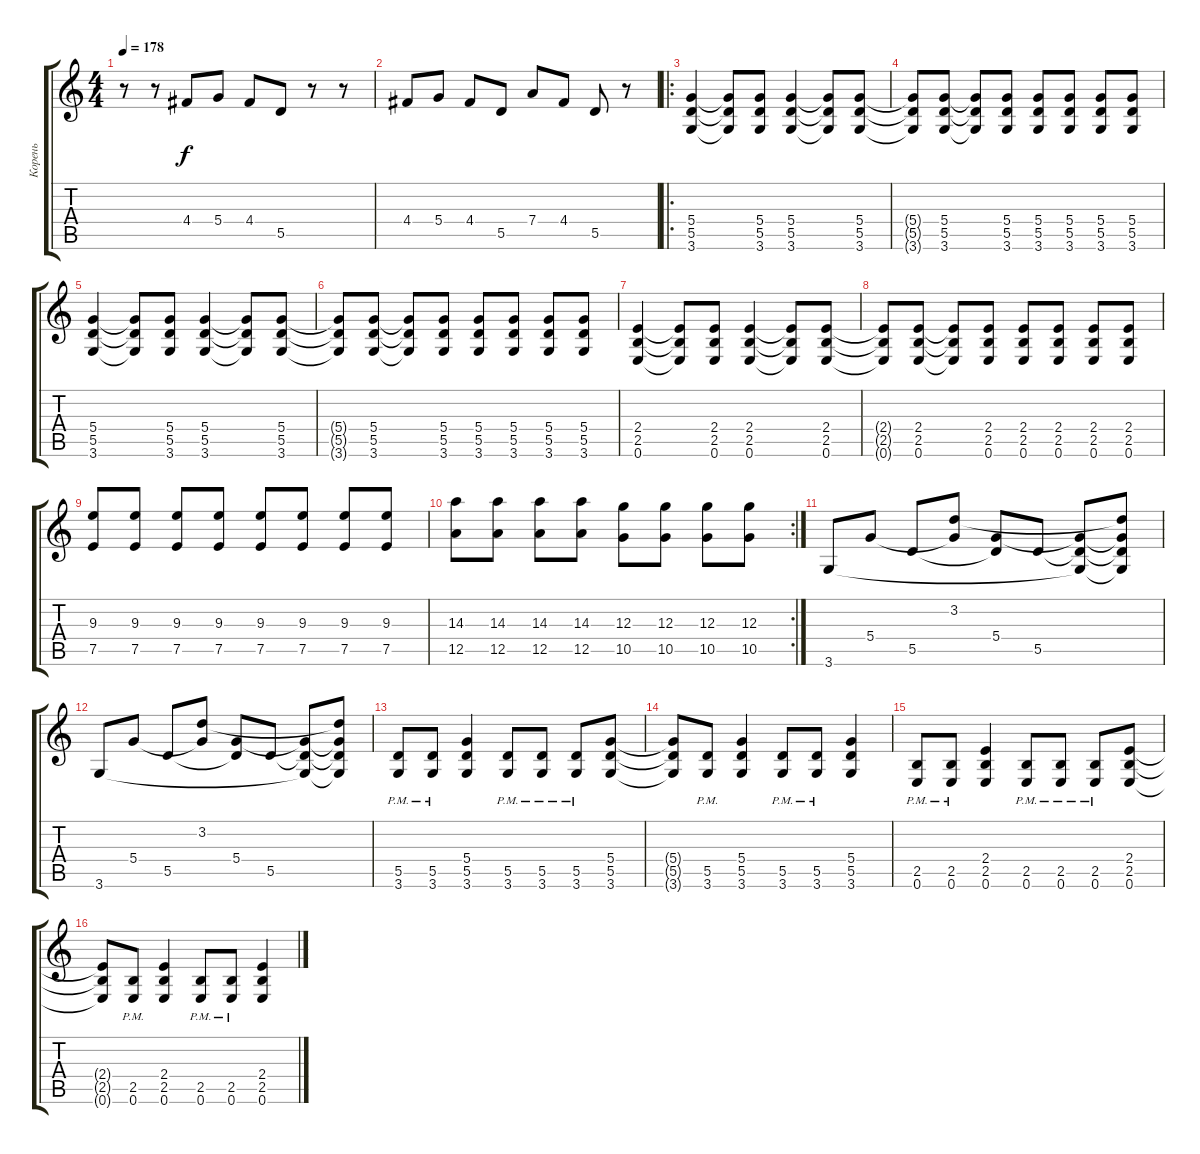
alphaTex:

\track ("Корень" "Корень") {instrument electricguitarclean}
\staff {score tabs}
\tuning (E4 B3 G3 D3 A2 E2) {hide}
\ts (4 4)
\tempo 178
\clef g2
\ks c
r.8{dy f} r.8 4.4.8 5.4.8 4.4.8 5.5.8 r.8 r.8 |
4.4.8 5.4.8 4.4.8 5.5.8 7.4.8 4.4.8 5.5.8 r.8 |
\ro
(5.4 5.5 3.6).4{volume 14 instrument overdrivenguitar} (5.4{t} 5.5{t} 3.6{t}).8 (5.4 5.5 3.6).8 (5.4 5.5 3.6).4 (5.4{t} 5.5{t} 3.6{t}).8 (5.4 5.5 3.6).8 |
(5.4{t} 5.5{t} 3.6{t}).8 (5.4 5.5 3.6).8 (5.4{t} 5.5{t} 3.6{t}).8 (5.4 5.5 3.6).8 (5.4 5.5 3.6).8 (5.4 5.5 3.6).8 (5.4 5.5 3.6).8 (5.4 5.5 3.6).8 |
(5.4 5.5 3.6).4{volume 14 instrument overdrivenguitar} (5.4{t} 5.5{t} 3.6{t}).8 (5.4 5.5 3.6).8 (5.4 5.5 3.6).4 (5.4{t} 5.5{t} 3.6{t}).8 (5.4 5.5 3.6).8 |
(5.4{t} 5.5{t} 3.6{t}).8 (5.4 5.5 3.6).8 (5.4{t} 5.5{t} 3.6{t}).8 (5.4 5.5 3.6).8 (5.4 5.5 3.6).8 (5.4 5.5 3.6).8 (5.4 5.5 3.6).8 (5.4 5.5 3.6).8 |
(2.4 2.5 0.6).4{volume 14 instrument overdrivenguitar} (2.4{t} 2.5{t} 0.6{t}).8 (2.4 2.5 0.6).8 (2.4 2.5 0.6).4 (2.4{t} 2.5{t} 0.6{t}).8 (2.4 2.5 0.6).8 |
(2.4{t} 2.5{t} 0.6{t}).8 (2.4 2.5 0.6).8 (2.4{t} 2.5{t} 0.6{t}).8 (2.4 2.5 0.6).8 (2.4 2.5 0.6).8 (2.4 2.5 0.6).8 (2.4 2.5 0.6).8 (2.4 2.5 0.6).8 |
(9.3 7.5).8{volume 14 instrument overdrivenguitar} (9.3 7.5).8 (9.3 7.5).8 (9.3 7.5).8 (9.3 7.5).8 (9.3 7.5).8 (9.3 7.5).8 (9.3 7.5).8 |
\rc 2
(14.3 12.5).8 (14.3 12.5).8 (14.3 12.5).8 (14.3 12.5).8 (12.3 10.5).8 (12.3 10.5).8 (12.3 10.5).8 (12.3 10.5).8 |
3.6.8{volume 8 instrument electricguitarclean} 5.4.8 5.5.8 (3.2 5.4{t}).8 (5.4 5.5{t}).8 5.5.8 (5.4{t} 5.5{t} 3.6{t}).8 (3.2{t} 5.4{t} 5.5{t} 3.6{t}).8 |
3.6.8 5.4.8 5.5.8 (3.2 5.4{t}).8 (5.4 5.5{t}).8 5.5.8 (5.4{t} 5.5{t} 3.6{t}).8 (3.2{t} 5.4{t} 5.5{t} 3.6{t}).8 |
(5.5{pm} 3.6{pm}).8{volume 13 instrument overdrivenguitar} (5.5{pm} 3.6{pm}).8 (5.4 5.5 3.6).4 (5.5{pm} 3.6{pm}).8 (5.5{pm} 3.6{pm}).8 (5.5{pm} 3.6{pm}).8 (5.4 5.5 3.6).8 |
(5.4{t} 5.5{t} 3.6{t}).8 (5.5{pm} 3.6{pm}).8 (5.4 5.5 3.6).4 (5.5{pm} 3.6{pm}).8 (5.5{pm} 3.6{pm}).8 (5.4 5.5 3.6).4 |
(2.5{pm} 0.6{pm}).8{volume 13 instrument overdrivenguitar} (2.5{pm} 0.6{pm}).8 (2.4 2.5 0.6).4 (2.5{pm} 0.6{pm}).8 (2.5{pm} 0.6{pm}).8 (2.5{pm} 0.6{pm}).8 (2.4 2.5 0.6).8 |
(2.4{t} 2.5{t} 0.6{t}).8 (2.5{pm} 0.6{pm}).8 (2.4 2.5 0.6).4 (2.5{pm} 0.6{pm}).8 (2.5{pm} 0.6{pm}).8 (2.4 2.5 0.6).4
